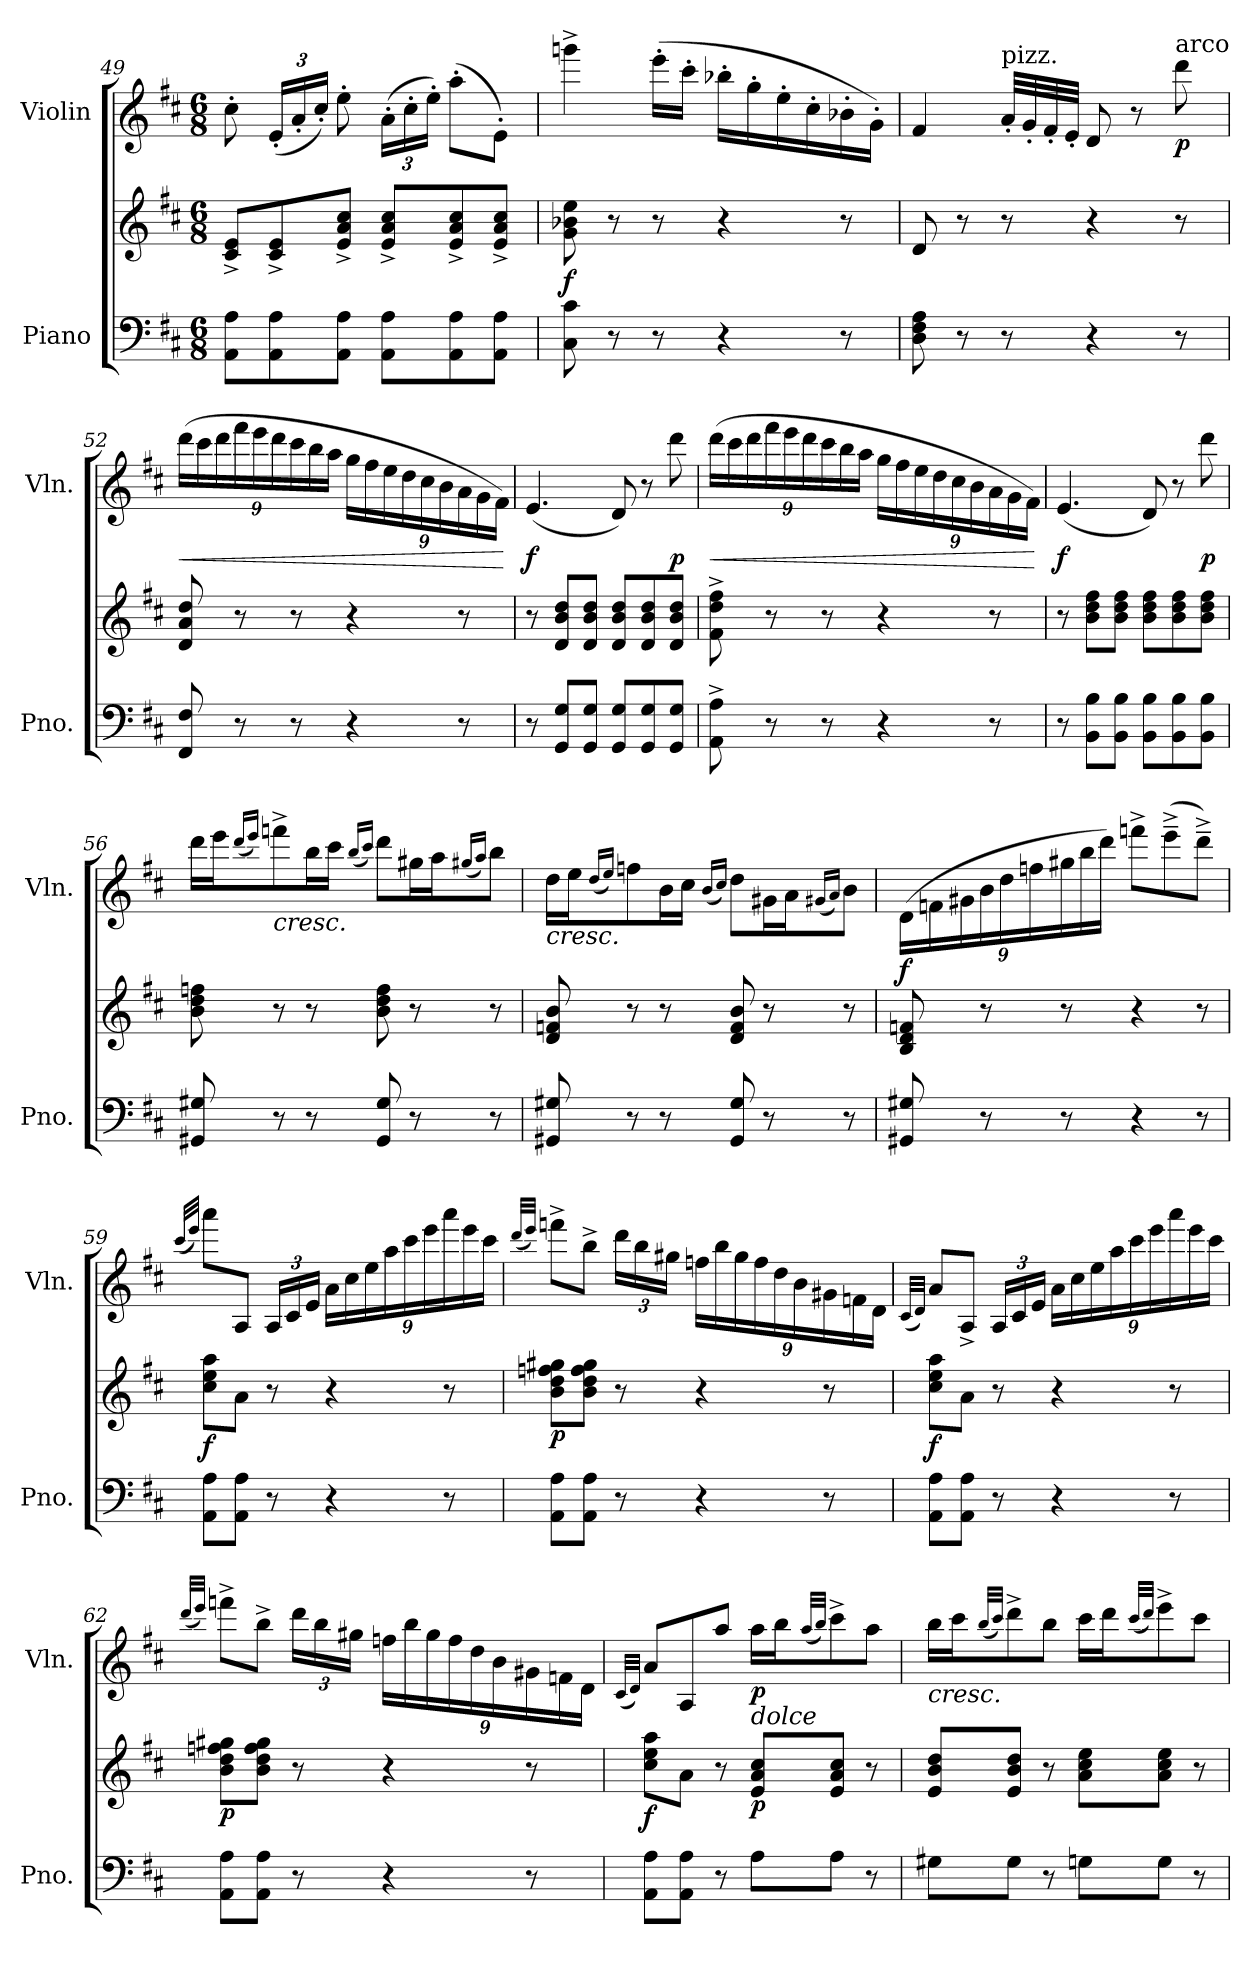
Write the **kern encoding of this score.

**kern	**kern	**dynam	**kern	**dynam
*part2	*part2	*part2	*part1	*part1
*staff3	*staff2	*staff2/3	*staff1	*staff1
*I"Piano	*	*	*I"Violin	*
*I'Pno.	*	*	*I'Vln.	*
*clefF4	*clefG2	*	*clefG2	*
*k[f#c#]	*k[f#c#]	*	*k[f#c#]	*
*M6/8	*M6/8	*	*M6/8	*
=49	=49	=49	=49	=49
8AA\ 8A\L	8c#/^ 8e/^L	.	8cc#'\	.
*	*	*	*Xbrackettup	*
8AA\ 8A\	8c#/^ 8e/^	.	(<24e'/LL	.
.	.	.	24a'/	.
.	.	.	24cc#'/JJ)	.
8AA\ 8A\J	8e/^ 8a/^ 8cc#/^J	.	8ee'\	.
8AA\ 8A\L	8e/^ 8a/^ 8cc#/^L	.	(>24a'\LL	.
.	.	.	24cc#'\	.
.	.	.	24ee'\JJ)	.
8AA\ 8A\	8e/^ 8a/^ 8cc#/^	.	(>8aa'\L	.
8AA\ 8A\J	8e/^ 8a/^ 8cc#/^J	.	8e'\J)	.
=50	=50	=50	=50	=50
!	!	!LO:DY:b	!	!
8C#\ 8c#\	8g\ 8b-X\ 8ee\	f	4gggn^\	.
8r	8r	.	.	.
8r	8r	.	(>16eee'\LL	.
.	.	.	16ccc#'\JJ	.
4r	4r	.	16bb-X'\LL	.
.	.	.	16gg'\	.
.	.	.	16ee'\	.
.	.	.	16cc#'\	.
8r	8r	.	16b-X'\	.
.	.	.	16g'\JJ)	.
=51	=51	=51	=51	=51
8D\ 8F#\ 8A\	8d/	.	4f#/	.
8r	8r	.	.	.
!	!	!	!LO:TX:a:t=pizz.	!
8r	8r	.	32a'/LLL	.
.	.	.	32g'/	.
.	.	.	32f#'/	.
.	.	.	32e'/JJJ	.
4r	4r	.	8d/	.
.	.	.	8r	.
!	!	!	!LO:TX:a:t=arco	!
!	!	!	!	!LO:DY:b
8r	8r	.	8ddd\	p
!!LO:PB:g=z
=52	=52	=52	=52	=52
!	!	!	!	!LO:HP:b
8FF#/ 8F#/	8d/ 8a/ 8dd/	.	(>24ddd\LL	<
.	.	.	24ccc#\	.
.	.	.	24ddd\	.
8r	8r	.	24fff#\	.
.	.	.	24eee\	.
.	.	.	24ddd\	.
8r	8r	.	24ccc#\	.
.	.	.	24bb\	.
.	.	.	24aa\JJ	.
4r	4r	.	24gg\LL	.
.	.	.	24ff#\	.
.	.	.	24ee\	.
.	.	.	24dd\	.
.	.	.	24cc#\	.
.	.	.	24b\	.
8r	8r	.	24a\	.
.	.	.	24g\	.
.	.	.	24f#\JJ)	.
.	.	.	.	[
=53	=53	=53	=53	=53
!	!	!	!	!LO:DY:b
8r	8r	.	(<4.e/	f
8GG/ 8G/L	8d/ 8b/ 8dd/L	.	.	.
8GG/ 8G/J	8d/ 8b/ 8dd/J	.	.	.
8GG/ 8G/L	8d/ 8b/ 8dd/L	.	8d/)	.
8GG/ 8G/	8d/ 8b/ 8dd/	.	8r	.
!	!	!	!	!LO:DY:b
8GG/ 8G/J	8d/ 8b/ 8dd/J	.	8ddd\	p
!!LO:LB:g=z
=54	=54	=54	=54	=54
!	!	!	!	!LO:HP:b
8AA\^ 8A\^	8f#\^ 8dd\^ 8ff#\^	.	(>24ddd\LL	<
.	.	.	24ccc#\	.
.	.	.	24ddd\	.
8r	8r	.	24fff#\	.
.	.	.	24eee\	.
.	.	.	24ddd\	.
8r	8r	.	24ccc#\	.
.	.	.	24bb\	.
.	.	.	24aa\JJ	.
4r	4r	.	24gg\LL	.
.	.	.	24ff#\	.
.	.	.	24ee\	.
.	.	.	24dd\	.
.	.	.	24cc#\	.
.	.	.	24b\	.
8r	8r	.	24a\	.
.	.	.	24g\	.
.	.	.	24f#\JJ)	.
.	.	.	.	[
=55	=55	=55	=55	=55
!	!	!	!	!LO:DY:b
8r	8r	.	(<4.e/	f
8BB\ 8B\L	8b\ 8dd\ 8ff#\L	.	.	.
8BB\ 8B\J	8b\ 8dd\ 8ff#\J	.	.	.
8BB\ 8B\L	8b\ 8dd\ 8ff#\L	.	8d/)	.
8BB\ 8B\	8b\ 8dd\ 8ff#\	.	8r	.
!	!	!	!	!LO:DY:b
8BB\ 8B\J	8b\ 8dd\ 8ff#\J	.	8ddd\	p
=56	=56	=56	=56	=56
8GG#X/ 8G#X/	8b\ 8dd\ 8ffn\	.	16ddd\LL	.
.	.	.	16eee\J	.
.	.	.	(<16qddd/LL	.
.	.	.	16qeee/JJ)	.
!	!	!	!LO:TX:b:i:t=cresc.	!
8r	8r	.	8fffn^\	.
8r	8r	.	16bb\L	.
.	.	.	16ccc#\JJ	.
.	.	.	(<16qbb/LL	.
.	.	.	16qccc#/JJ)	.
8GG#/ 8G#/	8b\ 8dd\ 8ff\	.	8ddd\L	.
8r	8r	.	16gg#X\L	.
.	.	.	16aa\J	.
.	.	.	(<16qgg#X/LL	.
.	.	.	16qaa/JJ)	.
8r	8r	.	8bb\J	.
!!LO:LB:g=z
=57	=57	=57	=57	=57
!	!	!	!LO:TX:b:i:t=cresc.	!
8GG#X/ 8G#X/	8d/ 8fn/ 8b/	.	16dd\LL	.
.	.	.	16ee\J	.
.	.	.	(<16qdd/LL	.
.	.	.	16qee/JJ)	.
8r	8r	.	8ffn\	.
8r	8r	.	16b\L	.
.	.	.	16cc#\JJ	.
.	.	.	(<16qb/LL	.
.	.	.	16qcc#/JJ)	.
8GG#/ 8G#/	8d/ 8f/ 8b/	.	8dd\L	.
8r	8r	.	16g#X\L	.
.	.	.	16a\J	.
.	.	.	(<16qg#X/LL	.
.	.	.	16qa/JJ)	.
8r	8r	.	8b\J	.
=58	=58	=58	=58	=58
!	!	!	!	!LO:DY:b
8GG#X/ 8G#X/	8B/ 8d/ 8fn/	.	(>24d\LL	f
.	.	.	24fn\	.
.	.	.	24g#X\	.
8r	8r	.	24b\	.
.	.	.	24dd\	.
.	.	.	24ffn\	.
8r	8r	.	24gg#X\	.
.	.	.	24bb\	.
.	.	.	24ddd\JJ)	.
4r	4r	.	8fffn^\L	.
.	.	.	(>8eee~^\	.
8r	8r	.	8ddd~^\J)	.
!!LO:PB:g=z
=59	=59	=59	=59	=59
.	.	.	(<32qccc#/LLL	.
.	.	.	32qeee/JJJ)	.
!	!	!LO:DY:b	!	!
8AA\ 8A\L	8cc#\ 8ee\ 8aa\L	f	8aaa\L	.
8AA\ 8A\J	8a\J	.	8A/J	.
8r	8r	.	24A/LL	.
.	.	.	24c#/	.
.	.	.	24e/JJ	.
4r	4r	.	24a\LL	.
.	.	.	24cc#\	.
.	.	.	24ee\	.
.	.	.	24aa\	.
.	.	.	24ccc#\	.
.	.	.	24eee\	.
8r	8r	.	24aaa\	.
.	.	.	24eee\	.
.	.	.	24ccc#\JJ	.
=60	=60	=60	=60	=60
.	.	.	(<32qddd/LLL	.
.	.	.	32qeee/JJJ)	.
!	!	!LO:DY:b	!	!
8AA\ 8A\L	8b\ 8dd\ 8ffn\ 8gg#X\L	p	8fffn^\L	.
8AA\ 8A\J	8b\ 8dd\ 8ff\ 8gg#\J	.	8bb^\J	.
8r	8r	.	24ddd\LL	.
.	.	.	24bb\	.
.	.	.	24gg#X\JJ	.
4r	4r	.	24ffn\LL	.
.	.	.	24bb\	.
.	.	.	24gg#\	.
.	.	.	24ff\	.
.	.	.	24dd\	.
.	.	.	24b\	.
8r	8r	.	24g#X\	.
.	.	.	24fn\	.
.	.	.	24d\JJ	.
!!LO:LB:g=z
=61	=61	=61	=61	=61
.	.	.	(<32qc#/LLL	.
.	.	.	32qd/JJJ)	.
!	!	!LO:DY:b	!	!
8AA\ 8A\L	8cc#\ 8ee\ 8aa\L	f	8a/L	.
8AA\ 8A\J	8a\J	.	8A^/J	.
8r	8r	.	24A/LL	.
.	.	.	24c#/	.
.	.	.	24e/JJ	.
4r	4r	.	24a\LL	.
.	.	.	24cc#\	.
.	.	.	24ee\	.
.	.	.	24aa\	.
.	.	.	24ccc#\	.
.	.	.	24eee\	.
8r	8r	.	24aaa\	.
.	.	.	24eee\	.
.	.	.	24ccc#\JJ	.
=62	=62	=62	=62	=62
.	.	.	(<32qddd/LLL	.
.	.	.	32qeee/JJJ)	.
!	!	!LO:DY:b	!	!
8AA\ 8A\L	8b\ 8dd\ 8ffn\ 8gg#X\L	p	8fffn^\L	.
8AA\ 8A\J	8b\ 8dd\ 8ff\ 8gg#\J	.	8bb^\J	.
8r	8r	.	24ddd\LL	.
.	.	.	24bb\	.
.	.	.	24gg#X\JJ	.
4r	4r	.	24ffn\LL	.
.	.	.	24bb\	.
.	.	.	24gg#\	.
.	.	.	24ff\	.
.	.	.	24dd\	.
.	.	.	24b\	.
8r	8r	.	24g#X\	.
.	.	.	24fn\	.
.	.	.	24d\JJ	.
!!LO:LB:g=z
=63	=63	=63	=63	=63
.	.	.	(<32qc#/LLL	.
.	.	.	32qd/JJJ)	.
!	!	!LO:DY:b	!	!
8AA\ 8A\L	8cc#\ 8ee\ 8aa\L	f	8a/L	.
8AA\ 8A\J	8a\J	.	8A/	.
8r	8r	.	8aa/J	.
!	!	!	!LO:TX:b:i:t=dolce	!
!	!	!LO:DY:b	!	!LO:DY:b
8A\L	8e/ 8a/ 8cc#/L	p	16aa\LL	p
.	.	.	16bb\J	.
.	.	.	(<32qaa/LLL	.
.	.	.	32qbb/JJJ)	.
8A\J	8e/ 8a/ 8cc#/J	.	8ccc#^\	.
8r	8r	.	8aa\J	.
=64	=64	=64	=64	=64
!	!	!	!LO:TX:b:i:t=cresc.	!
8G#X\L	8e/ 8b/ 8dd/L	.	16bb\LL	.
.	.	.	16ccc#\J	.
.	.	.	(<32qbb/LLL	.
.	.	.	32qccc#/JJJ)	.
8G#\J	8e/ 8b/ 8dd/J	.	8ddd^\	.
8r	8r	.	8bb\J	.
8Gn\L	8a\ 8cc#\ 8ee\L	.	16ccc#\LL	.
.	.	.	16ddd\J	.
.	.	.	(<32qccc#/LLL	.
.	.	.	32qddd/JJJ)	.
8G\J	8a\ 8cc#\ 8ee\J	.	8eee^\	.
8r	8r	.	8ccc#\J	.
=	=	=	=	=
*-	*-	*-	*-	*-
